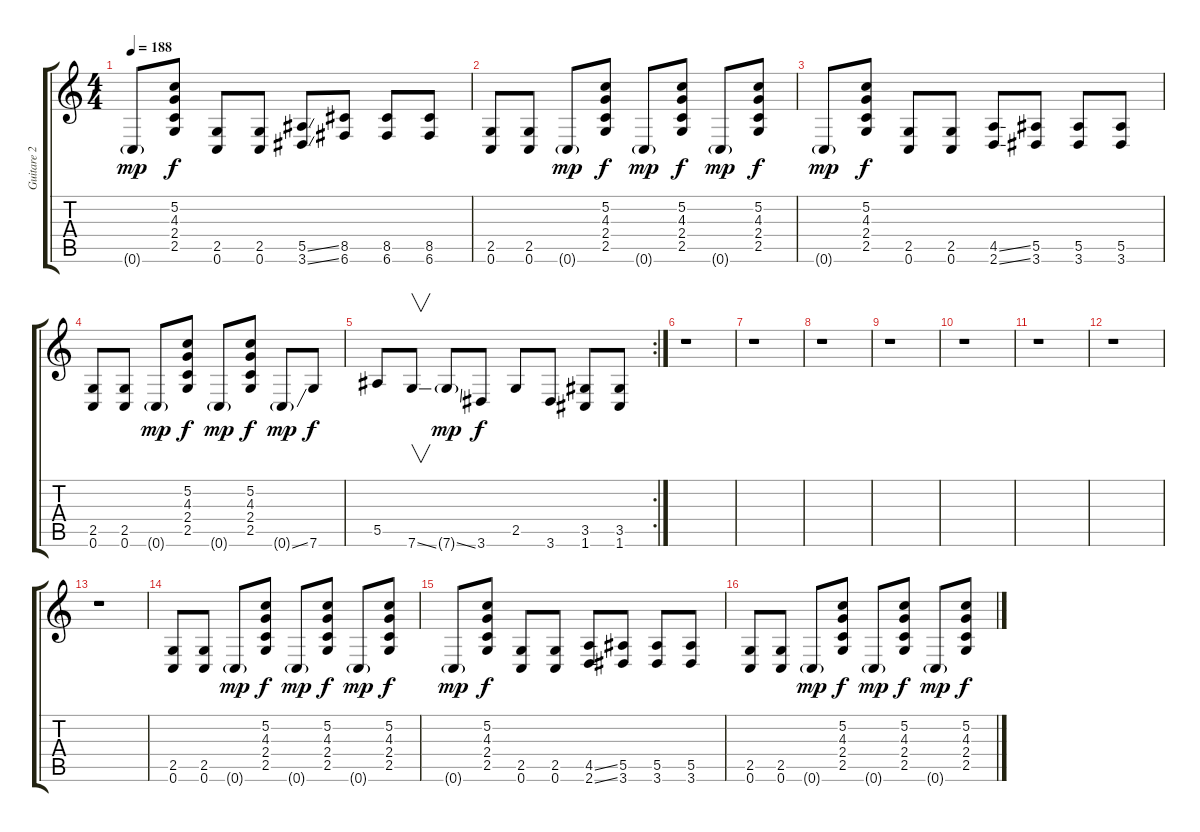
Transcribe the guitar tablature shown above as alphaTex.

\track ("Guitare 2" "Guitare 2") {instrument overdrivenguitar}
\staff {score tabs}
\tuning (C4 G3 Eb3 Bb2 F2 C2) {hide}
\ts (4 4)
\tempo 188
\clef g2
\ks c
0.6{g}.8{dy mp} (5.2 4.3 2.4 2.5).8{dy f} (2.5 0.6).8 (2.5 0.6).8 (5.5{ss} 3.6{ss}).8 (8.5 6.6).8 (8.5 6.6).8 (8.5 6.6).8 |
(2.5 0.6).8 (2.5 0.6).8 0.6{g}.8{dy mp} (5.2 4.3 2.4 2.5).8{dy f} 0.6{g}.8{dy mp} (5.2 4.3 2.4 2.5).8{dy f} 0.6{g}.8{dy mp} (5.2 4.3 2.4 2.5).8{dy f} |
0.6{g}.8{dy mp} (5.2 4.3 2.4 2.5).8{dy f} (2.5 0.6).8 (2.5 0.6).8 (4.5{ss} 2.6{ss}).8 (5.5 3.6).8 (5.5 3.6).8 (5.5 3.6).8 |
(2.5 0.6).8 (2.5 0.6).8 0.6{g}.8{dy mp} (5.2 4.3 2.4 2.5).8{dy f} 0.6{g}.8{dy mp} (5.2 4.3 2.4 2.5).8{dy f} 0.6{ss g}.8{dy mp} 7.6.8{dy f} |
\rc 2
5.5.8 7.6{ss}.8{v} 7.6{ss g}.8{dy mp} 3.6.8{dy f} 2.5.8 3.6.8 (3.5 1.6).8 (3.5 1.6).8 |
r.1 |
r.1 |
r.1 |
r.1 |
r.1 |
r.1 |
r.1 |
r.1 |
(2.5 0.6).8 (2.5 0.6).8 0.6{g}.8{dy mp} (5.2 4.3 2.4 2.5).8{dy f} 0.6{g}.8{dy mp} (5.2 4.3 2.4 2.5).8{dy f} 0.6{g}.8{dy mp} (5.2 4.3 2.4 2.5).8{dy f} |
0.6{g}.8{dy mp} (5.2 4.3 2.4 2.5).8{dy f} (2.5 0.6).8 (2.5 0.6).8 (4.5{ss} 2.6{ss}).8 (5.5 3.6).8 (5.5 3.6).8 (5.5 3.6).8 |
(2.5 0.6).8 (2.5 0.6).8 0.6{g}.8{dy mp} (5.2 4.3 2.4 2.5).8{dy f} 0.6{g}.8{dy mp} (5.2 4.3 2.4 2.5).8{dy f} 0.6{g}.8{dy mp} (5.2 4.3 2.4 2.5).8{dy f}
